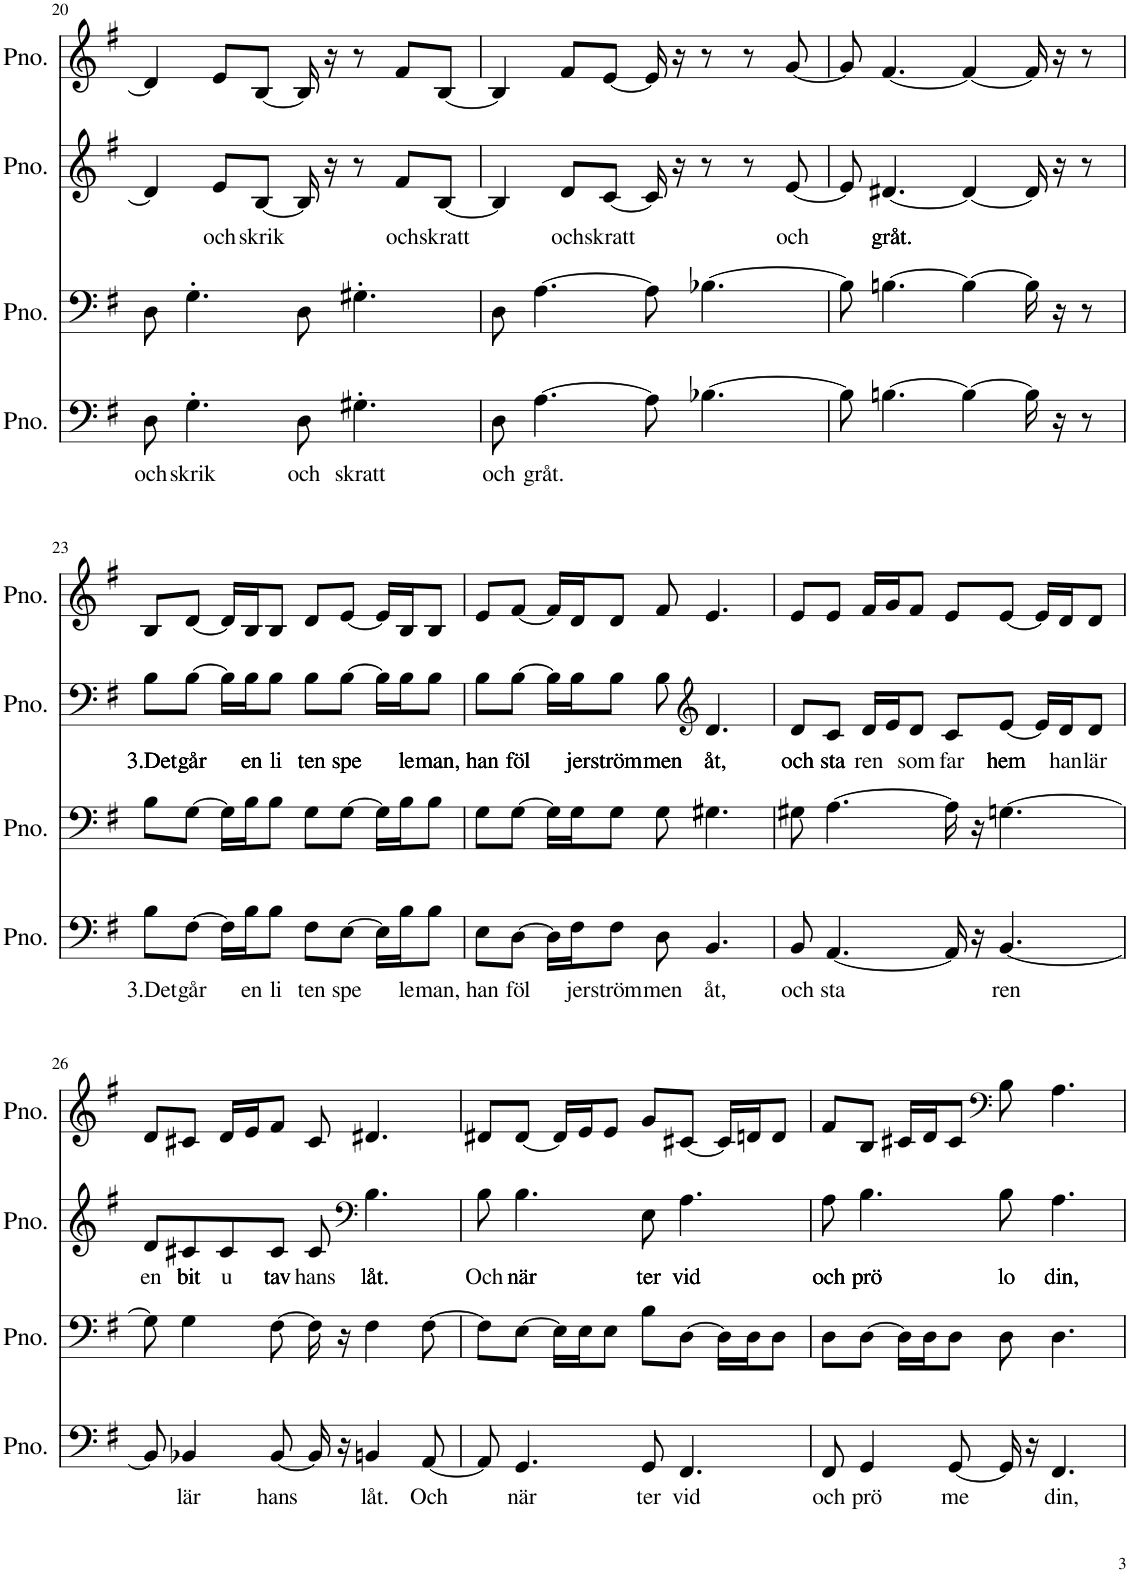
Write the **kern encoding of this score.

**kern	**text	**kern	**kern	**text	**kern
*part4	*part4	*part3	*part2	*part2	*part1
*staff4	*staff4	*staff3	*staff2	*staff2	*staff1
*I"Piano, Staff-3	*	*I"Piano, Staff-2	*I"Piano, Staff-1	*	*I"Piano, Staff
*I'Pno.	*	*I'Pno.	*I'Pno.	*	*I'Pno.
!!LO:PB:g=z
*clefF4	*	*clefF4	*clefG2	*	*clefG2
*k[f#]	*	*k[f#]	*k[f#]	*	*k[f#]
*M4/4	*	*M4/4	*M4/4	*	*M4/4
=20	=20	=20	=20	=20	=20
!	!LO:LY:b	!	!	!	!
8D\	och	8D\	4d/]	.	4d/]
!	!LO:LY:b	!	!	!	!
4.G'\	skrik	4.G'\	.	.	.
!	!	!	!	!LO:LY:b	!
.	.	.	8e/L	och	8e/L
!	!	!	!	!LO:LY:b	!
.	.	.	[8B/J	skrik	[8B/J
!	!LO:LY:b	!	!	!	!
8D\	och	8D\	16B/]	.	16B/]
.	.	.	16r	.	16r
!	!LO:LY:b	!	!	!	!
4.G#X'\	skratt	4.G#X'\	8r	.	8r
!	!	!	!	!LO:LY:b	!
.	.	.	8f#/L	och	8f#/L
!	!	!	!	!LO:LY:b	!
.	.	.	[8B/J	skratt	[8B/J
=21	=21	=21	=21	=21	=21
!	!LO:LY:b	!	!	!	!
8D\	och	8D\	4B/]	.	4B/]
!	!LO:LY:b	!	!	!	!
[4.A\	gråt.	[4.A\	.	.	.
!	!	!	!	!LO:LY:b	!
.	.	.	8d/L	och	8f#/L
!	!	!	!	!LO:LY:b	!
.	.	.	[8c/J	skratt	[8e/J
8A\]	.	8A\]	16c/]	.	16e/]
.	.	.	16r	.	16r
[4.B-X\	.	[4.B-X\	8r	.	8r
.	.	.	8r	.	8r
!	!	!	!	!LO:LY:b	!
.	.	.	[8e/	och	[8g/
=22	=22	=22	=22	=22	=22
8B-\]	.	8B-\]	8e/]	.	8g/]
!	!	!	!	!LO:LY:b	!
[4.Bn\	.	[4.Bn\	[4.d#X/	gråt.	[4.f#/
4B\_	.	4B\_	4d#/_	.	4f#/_
16B\]	.	16B\]	16d#/]	.	16f#/]
16r	.	16r	16r	.	16r
8r	.	8r	8r	.	8r
!!LO:LB:g=z
=23	=23	=23	=23	=23	=23
!	!LO:LY:b	!	!	!LO:LY:b	!
8B\L	3.Det	8B\L	8B\L	3.Det	8B/L
!	!LO:LY:b	!	!	!LO:LY:b	!
[8F#\J	går	[8G\J	[8B\J	går	[8d/J
16F#\LL]	.	16G\LL]	16B\LL]	.	16d/LL]
!	!LO:LY:b	!	!	!LO:LY:b	!
16B\J	en	16B\J	16B\J	en	16B/J
!	!LO:LY:b	!	!	!LO:LY:b	!
8B\J	li	8B\J	8B\J	li	8B/J
!	!LO:LY:b	!	!	!LO:LY:b	!
8F#\L	ten	8G\L	8B\L	ten	8d/L
!	!LO:LY:b	!	!	!LO:LY:b	!
[8E\J	spe	[8G\J	[8B\J	spe	[8e/J
16E\LL]	.	16G\LL]	16B\LL]	.	16e/LL]
!	!LO:LY:b	!	!	!LO:LY:b	!
16B\J	le	16B\J	16B\J	le	16B/J
!	!LO:LY:b	!	!	!LO:LY:b	!
8B\J	man,	8B\J	8B\J	man,	8B/J
=24	=24	=24	=24	=24	=24
!	!LO:LY:b	!	!	!LO:LY:b	!
8E\L	han	8G\L	8B\L	han	8e/L
!	!LO:LY:b	!	!	!LO:LY:b	!
[8D\J	föl	[8G\J	[8B\J	föl	[8f#/J
16D\LL]	.	16G\LL]	16B\LL]	.	16f#/LL]
!	!LO:LY:b	!	!	!LO:LY:b	!
16F#\J	jer	16G\J	16B\J	jer	16d/J
!	!LO:LY:b	!	!	!LO:LY:b	!
8F#\J	ström	8G\J	8B\J	ström	8d/J
!	!LO:LY:b	!	!	!LO:LY:b	!
8D\	men	8G\	8B\	men	8f#/
*	*	*	*clefG2	*	*
!	!LO:LY:b	!	!	!LO:LY:b	!
4.BB/	åt,	4.G#X\	4.d/	åt,	4.e/
=25	=25	=25	=25	=25	=25
!	!LO:LY:b	!	!	!LO:LY:b	!
8BB/	och	8G#X\	8d/L	och	8e/L
!	!LO:LY:b	!	!	!LO:LY:b	!
[4.AA/	sta	[4.A\	8c/J	sta	8e/J
!	!	!	!	!LO:LY:b	!
.	.	.	16d/LL	ren	16f#/LL
.	.	.	16e/J	.	16g/J
!	!	!	!	!LO:LY:b	!
.	.	.	8d/J	som	8f#/J
!	!	!	!	!LO:LY:b	!
16AA/]	.	16A\]	8c/L	far	8e/L
16r	.	16r	.	.	.
!	!LO:LY:b	!	!	!LO:LY:b	!
[4.BB/	ren	[4.Gn\	[8e/J	hem	[8e/J
.	.	.	16e/LL]	.	16e/LL]
!	!	!	!	!LO:LY:b	!
.	.	.	16d/J	han	16d/J
!	!	!	!	!LO:LY:b	!
.	.	.	8d/J	lär	8d/J
!!LO:LB:g=z
=26	=26	=26	=26	=26	=26
!	!	!	!	!LO:LY:b	!
8BB/]	.	8G\]	8d/L	en	8d/L
!	!LO:LY:b	!	!	!LO:LY:b	!
4BB-X/	lär	4G\	8c#X/	bit	8c#X/J
!	!	!	!	!LO:LY:b	!
.	.	.	8c#/	u	16d/LL
.	.	.	.	.	16e/J
!	!LO:LY:b	!	!	!LO:LY:b	!
[8BB-/	hans	[8F#\	8c#/J	tav	8f#/J
!	!	!	!	!LO:LY:b	!
16BB-/]	.	16F#\]	8c#/	hans	8c#/
16r	.	16r	.	.	.
*	*	*	*clefF4	*	*
!	!LO:LY:b	!	!	!LO:LY:b	!
4BBn/	låt.	4F#\	4.B\	låt.	4.d#X/
!	!LO:LY:b	!	!	!	!
[8AA/	Och	[8F#\	.	.	.
=27	=27	=27	=27	=27	=27
!	!	!	!	!LO:LY:b	!
8AA/]	.	8F#\L]	8B\	Och	8d#X/L
!	!LO:LY:b	!	!	!LO:LY:b	!
4.GG/	när	[8E\J	4.B\	när	[8d#/J
.	.	16E\LL]	.	.	16d#/LL]
.	.	16E\J	.	.	16e/J
.	.	8E\J	.	.	8e/J
!	!LO:LY:b	!	!	!LO:LY:b	!
8GG/	ter	8B\L	8E\	ter	8g/L
!	!LO:LY:b	!	!	!LO:LY:b	!
4.FF#/	vid	[8D\J	4.A\	vid	[8c#X/J
.	.	16D\LL]	.	.	16c#/LL]
.	.	16D\J	.	.	16dn/J
.	.	8D\J	.	.	8d/J
=28	=28	=28	=28	=28	=28
!	!LO:LY:b	!	!	!LO:LY:b	!
8FF#/	och	8D\L	8A\	och	8f#/L
!	!LO:LY:b	!	!	!LO:LY:b	!
4GG/	prö	[8D\J	4.B\	prö	8B/J
.	.	16D\LL]	.	.	16c#X/LL
.	.	16D\J	.	.	16d/J
!	!LO:LY:b	!	!	!	!
[8GG/	me	8D\J	.	.	8c#/J
*	*	*	*	*	*clefF4
!	!	!	!	!LO:LY:b	!
16GG/]	.	8D\	8B\	lo	8B\
16r	.	.	.	.	.
!	!LO:LY:b	!	!	!LO:LY:b	!
4.FF#/	din,	4.D\	4.A\	din,	4.A\
=	=	=	=	=	=
*-	*-	*-	*-	*-	*-
